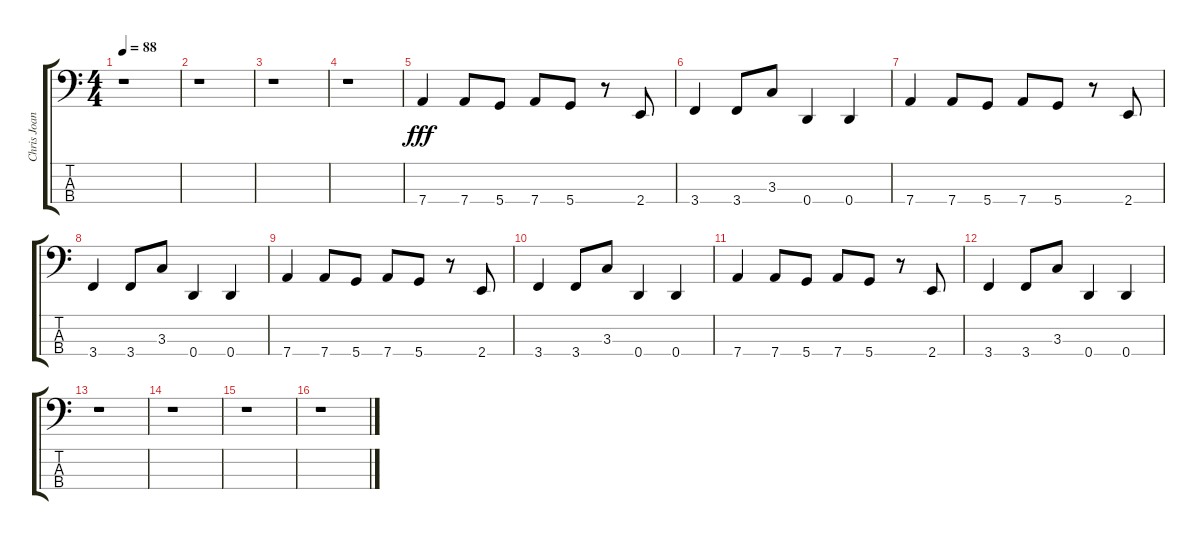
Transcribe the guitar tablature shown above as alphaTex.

\track ("Chris Joannou (Bass)" "Chris Joan") {instrument electricbasspick}
\staff {score tabs}
\tuning (G2 D2 A1 D1) {hide}
\ts (4 4)
\tempo 88
\clef f4
\ks c
r.1{dy fff instrument electricbasspick} |
r.1 |
r.1 |
r.1 |
7.4.4 7.4.8 5.4.8 7.4.8 5.4.8 r.8 2.4.8 |
3.4.4 3.4.8 3.3.8 0.4.4 0.4.4 |
7.4.4 7.4.8 5.4.8 7.4.8 5.4.8 r.8 2.4.8 |
3.4.4 3.4.8 3.3.8 0.4.4 0.4.4 |
7.4.4 7.4.8 5.4.8 7.4.8 5.4.8 r.8 2.4.8 |
3.4.4 3.4.8 3.3.8 0.4.4 0.4.4 |
7.4.4 7.4.8 5.4.8 7.4.8 5.4.8 r.8 2.4.8 |
3.4.4 3.4.8 3.3.8 0.4.4 0.4.4 |
r.1 |
r.1 |
r.1 |
r.1
